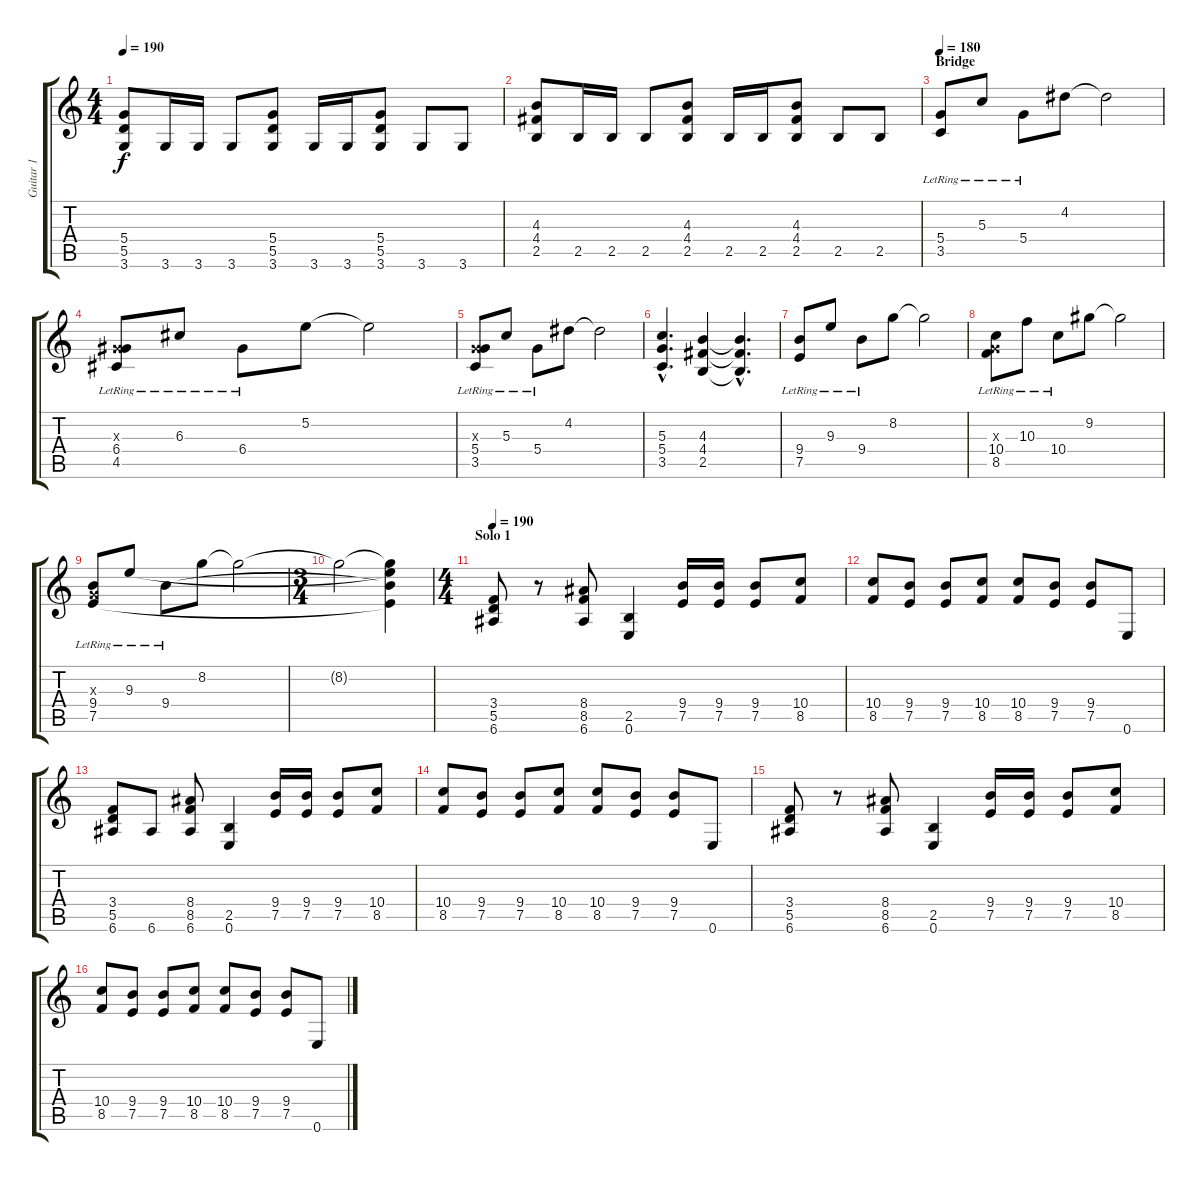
\track ("Guitar 1" "Guitar 1") {instrument overdrivenguitar}
\staff {score tabs}
\tuning (E4 B3 G3 D3 A2 E2) {hide}
\ts (4 4)
\tempo 190
\clef g2
\ks c
(5.4 5.5 3.6).8{dy f} 3.6.16 3.6.16 3.6.8 (5.4 5.5 3.6).8 3.6.16 3.6.16 (5.4 5.5 3.6).8 3.6.8 3.6.8 |
(4.3 4.4 2.5).8 2.5.16 2.5.16 2.5.8 (4.3 4.4 2.5).8 2.5.16 2.5.16 (4.3 4.4 2.5).8 2.5.8 2.5.8 |
\section ("" "Bridge")
\tempo 180
(5.4{lr} 3.5{lr}).8 5.3{lr}.8 5.4{lr}.8 4.2.8 4.2{t}.2 |
(0.3{x} 6.4{lr} 4.5{lr}).8 6.3{lr}.8 6.4{lr}.8 5.2.8 5.2{t}.2 |
(0.3{x} 5.4{lr} 3.5{lr}).8 5.3{lr}.8 5.4{lr}.8 4.2.8 4.2{t}.2 |
(5.3{hac} 5.4{hac} 3.5{hac}).4{d} (4.3 4.4 2.5).4 (4.3{hac t} 4.4{hac t} 2.5{hac t}).4{d} |
(9.4{lr} 7.5{lr}).8 9.3{lr}.8 9.4{lr}.8 8.2.8 8.2{t}.2 |
(0.3{x} 10.4{lr} 8.5{lr}).8 10.3{lr}.8 10.4{lr}.8 9.2.8 9.2{t}.2 |
(0.3{x} 9.4{lr} 7.5{lr}).8 9.3{lr}.8 9.4{lr}.8 8.2.8 8.2{t}.2 |
\ts (3 4)
8.2{t}.2 (8.2{t} 9.3{t} 9.4{t} 7.5{t}).4 |
\ts (4 4)
\section ("" "Solo 1")
\tempo 190
(3.4 5.5 6.6).8 r.8 (8.4 8.5 6.6).8 (2.5 0.6).4 (9.4 7.5).16 (9.4 7.5).16 (9.4 7.5).8 (10.4 8.5).8 |
(10.4 8.5).8 (9.4 7.5).8 (9.4 7.5).8 (10.4 8.5).8 (10.4 8.5).8 (9.4 7.5).8 (9.4 7.5).8 0.6.8 |
(3.4 5.5 6.6).8 6.6.8 (8.4 8.5 6.6).8 (2.5 0.6).4 (9.4 7.5).16 (9.4 7.5).16 (9.4 7.5).8 (10.4 8.5).8 |
(10.4 8.5).8 (9.4 7.5).8 (9.4 7.5).8 (10.4 8.5).8 (10.4 8.5).8 (9.4 7.5).8 (9.4 7.5).8 0.6.8 |
(3.4 5.5 6.6).8 r.8 (8.4 8.5 6.6).8 (2.5 0.6).4 (9.4 7.5).16 (9.4 7.5).16 (9.4 7.5).8 (10.4 8.5).8 |
(10.4 8.5).8 (9.4 7.5).8 (9.4 7.5).8 (10.4 8.5).8 (10.4 8.5).8 (9.4 7.5).8 (9.4 7.5).8 0.6.8
